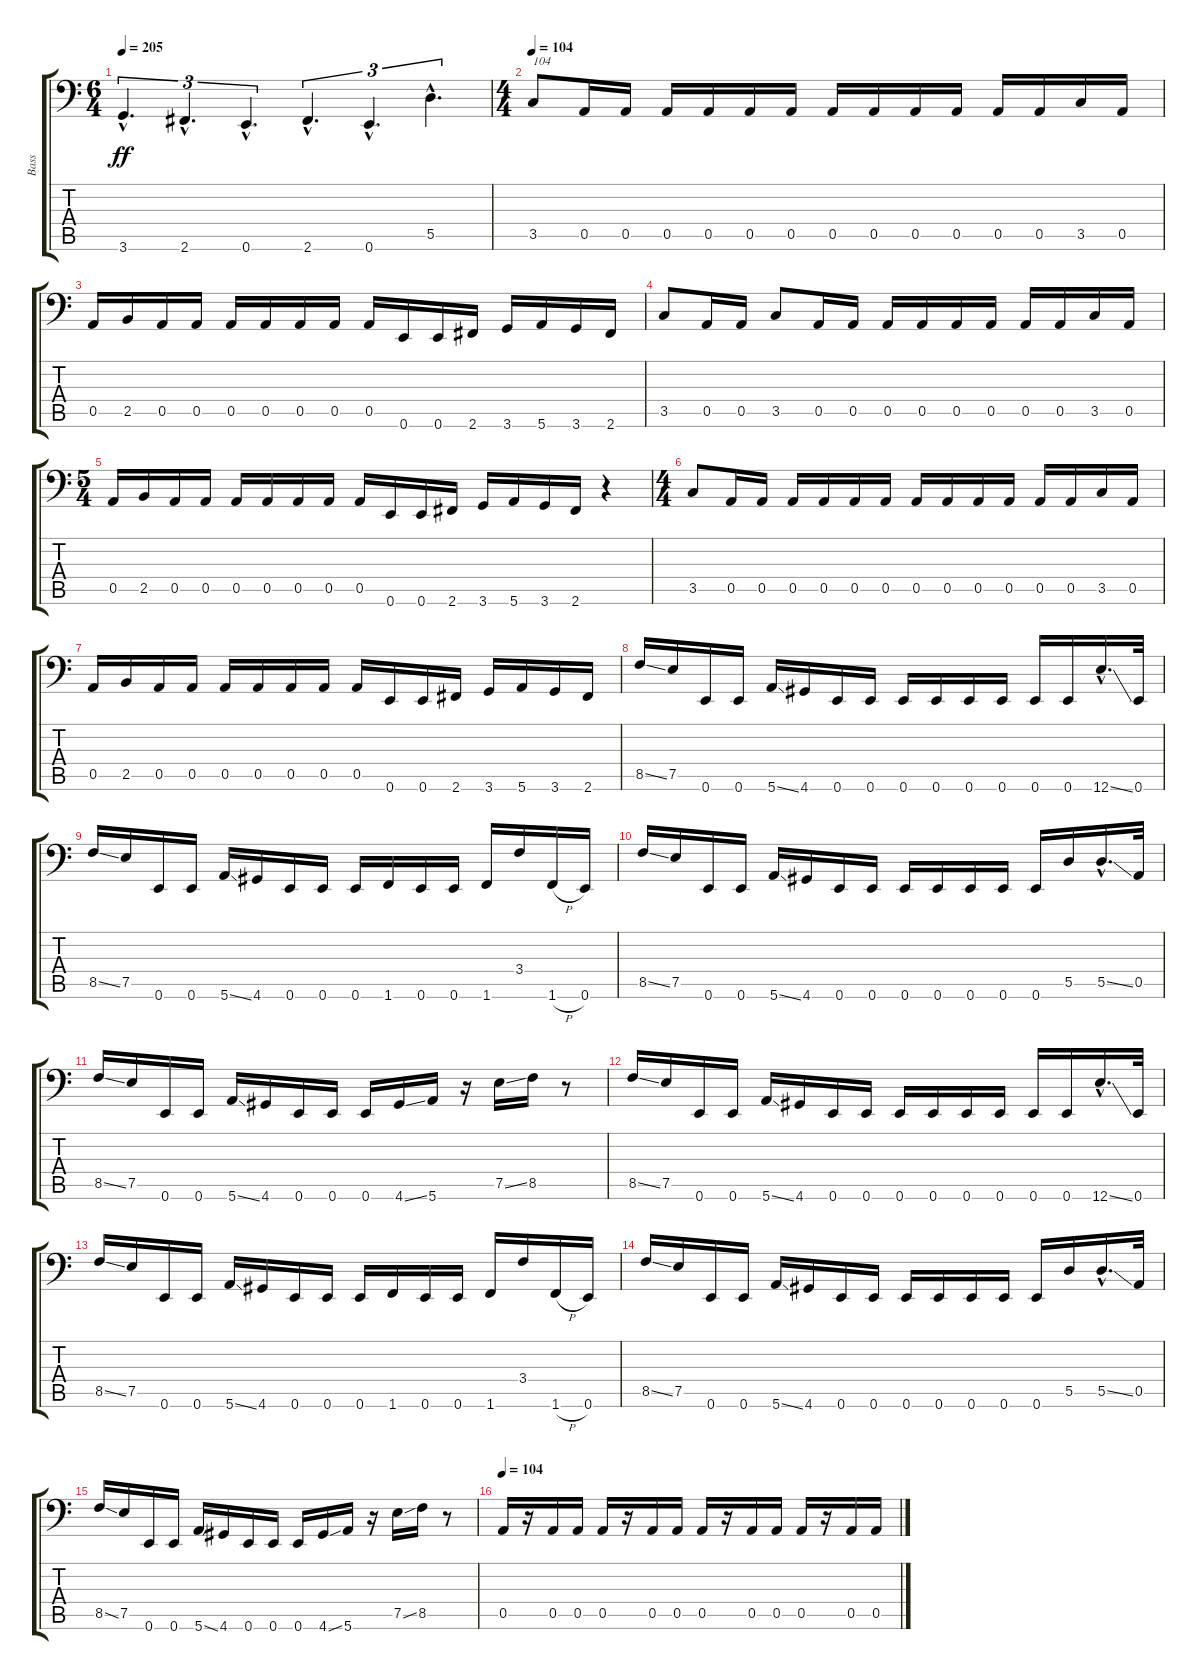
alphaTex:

\track ("Bass" "Bass") {instrument electricbasspick}
\staff {score tabs}
\tuning (E3 B2 G2 D2 A1 E1) {hide}
\ts (6 4)
\tempo 205
\clef f4
\ks c
3.6{hac}.4{d tu (3 2) dy ff} 2.6{hac}.4{d tu (3 2)} 0.6{hac}.4{d tu (3 2)} 2.6{hac}.4{d tu (3 2)} 0.6{hac}.4{d tu (3 2)} 5.5{hac}.4{d tu (3 2)} |
\ts (4 4)
\tempo 104
3.5.8{txt "104" instrument electricbasspick} 0.5.16 0.5.16 0.5.16 0.5.16 0.5.16 0.5.16 0.5.16 0.5.16 0.5.16 0.5.16 0.5.16 0.5.16 3.5.16 0.5.16 |
0.5.16 2.5.16 0.5.16 0.5.16 0.5.16 0.5.16 0.5.16 0.5.16 0.5.16 0.6.16 0.6.16 2.6.16 3.6.16 5.6.16 3.6.16 2.6.16 |
3.5.8 0.5.16 0.5.16 3.5.8 0.5.16 0.5.16 0.5.16 0.5.16 0.5.16 0.5.16 0.5.16 0.5.16 3.5.16 0.5.16 |
\ts (5 4)
0.5.16 2.5.16 0.5.16 0.5.16 0.5.16 0.5.16 0.5.16 0.5.16 0.5.16 0.6.16 0.6.16 2.6.16 3.6.16 5.6.16 3.6.16 2.6.16 r.4 |
\ts (4 4)
3.5.8 0.5.16 0.5.16 0.5.16 0.5.16 0.5.16 0.5.16 0.5.16 0.5.16 0.5.16 0.5.16 0.5.16 0.5.16 3.5.16 0.5.16 |
0.5.16 2.5.16 0.5.16 0.5.16 0.5.16 0.5.16 0.5.16 0.5.16 0.5.16 0.6.16 0.6.16 2.6.16 3.6.16 5.6.16 3.6.16 2.6.16 |
8.5{ss}.16 7.5.16 0.6.16 0.6.16 5.6{ss}.16 4.6.16 0.6.16 0.6.16 0.6.16 0.6.16 0.6.16 0.6.16 0.6.16 0.6.16 12.6{ss hac}.16{d} 0.6.32 |
8.5{ss}.16 7.5.16 0.6.16 0.6.16 5.6{ss}.16 4.6.16 0.6.16 0.6.16 0.6.16 1.6.16 0.6.16 0.6.16 1.6.16 3.4.16 1.6{h}.16 0.6.16 |
8.5{ss}.16 7.5.16 0.6.16 0.6.16 5.6{ss}.16 4.6.16 0.6.16 0.6.16 0.6.16 0.6.16 0.6.16 0.6.16 0.6.16 5.5.16 5.5{ss hac}.16{d} 0.5.32 |
8.5{ss}.16 7.5.16 0.6.16 0.6.16 5.6{ss}.16 4.6.16 0.6.16 0.6.16 0.6.16 4.6{ss}.16 5.6.16 r.16 7.5{ss}.16 8.5.16 r.8 |
8.5{ss}.16 7.5.16 0.6.16 0.6.16 5.6{ss}.16 4.6.16 0.6.16 0.6.16 0.6.16 0.6.16 0.6.16 0.6.16 0.6.16 0.6.16 12.6{ss hac}.16{d} 0.6.32 |
8.5{ss}.16 7.5.16 0.6.16 0.6.16 5.6{ss}.16 4.6.16 0.6.16 0.6.16 0.6.16 1.6.16 0.6.16 0.6.16 1.6.16 3.4.16 1.6{h}.16 0.6.16 |
8.5{ss}.16 7.5.16 0.6.16 0.6.16 5.6{ss}.16 4.6.16 0.6.16 0.6.16 0.6.16 0.6.16 0.6.16 0.6.16 0.6.16 5.5.16 5.5{ss hac}.16{d} 0.5.32 |
8.5{ss}.16 7.5.16 0.6.16 0.6.16 5.6{ss}.16 4.6.16 0.6.16 0.6.16 0.6.16 4.6{ss}.16 5.6.16 r.16 7.5{ss}.16 8.5.16 r.8 |
\tempo 104
0.5.16 r.16 0.5.16 0.5.16 0.5.16 r.16 0.5.16 0.5.16 0.5.16 r.16 0.5.16 0.5.16 0.5.16 r.16 0.5.16 0.5.16
